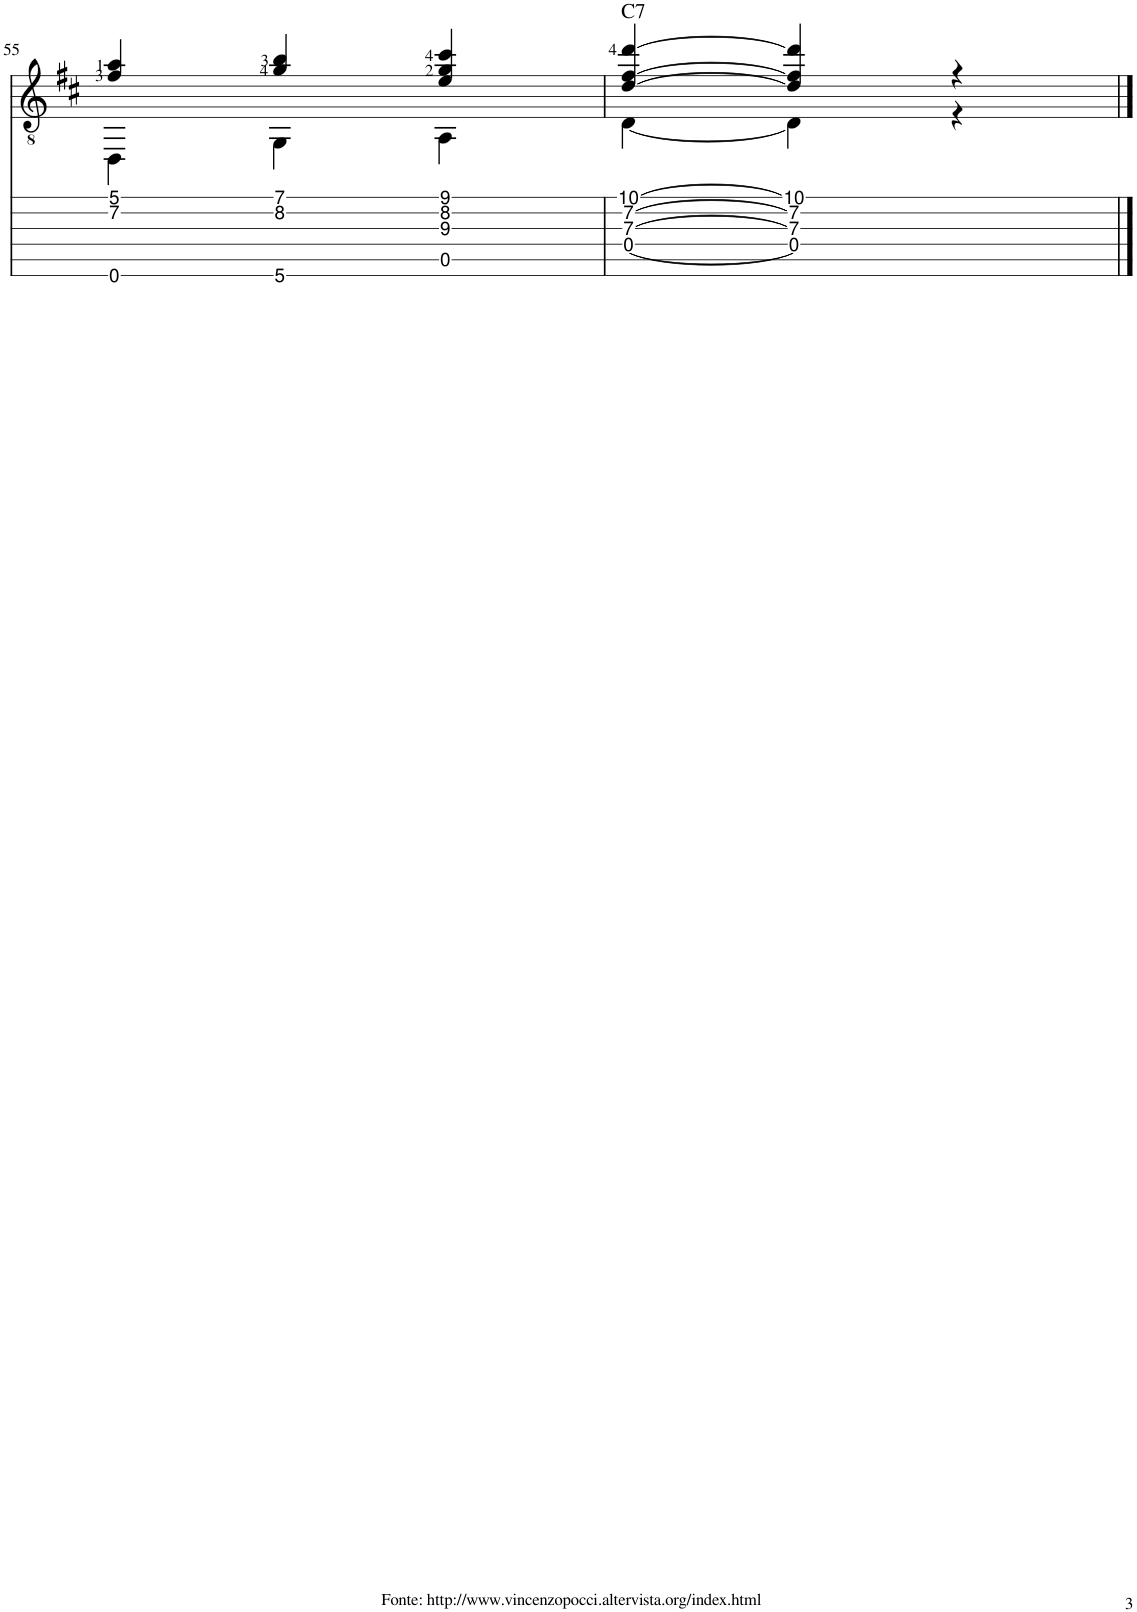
**kern	**kern
*part1	*part1
*staff2	*staff1
*I"Guitar	*
*I'Guit.	*
!!LO:PB:g=z
*	*clefGv2
*k[f#c#]	*k[f#c#]
*M3/4	*M3/4
=55	=55
*^	*^
4f# 4a	4DD	4f#/ 4a/	4DD\
4g 4b	4GG	4g/ 4b/	4GG\
4e 4g 4cc#	4AA	4e/ 4g/ 4cc#/	4AA\
=56	=56	=56	=56
!	!	!LO:TX:a:t=C7	!
[4d [4f# [4dd	[4D	[4d/ [4f#/ [4dd/	[4D\
4d] 4f#] 4dd]	4D]	4d/] 4f#/] 4dd/]	4D\]
4r	4r	4r	4r
*v	*v	*	*
*	*v	*v
==	==
*-	*-
